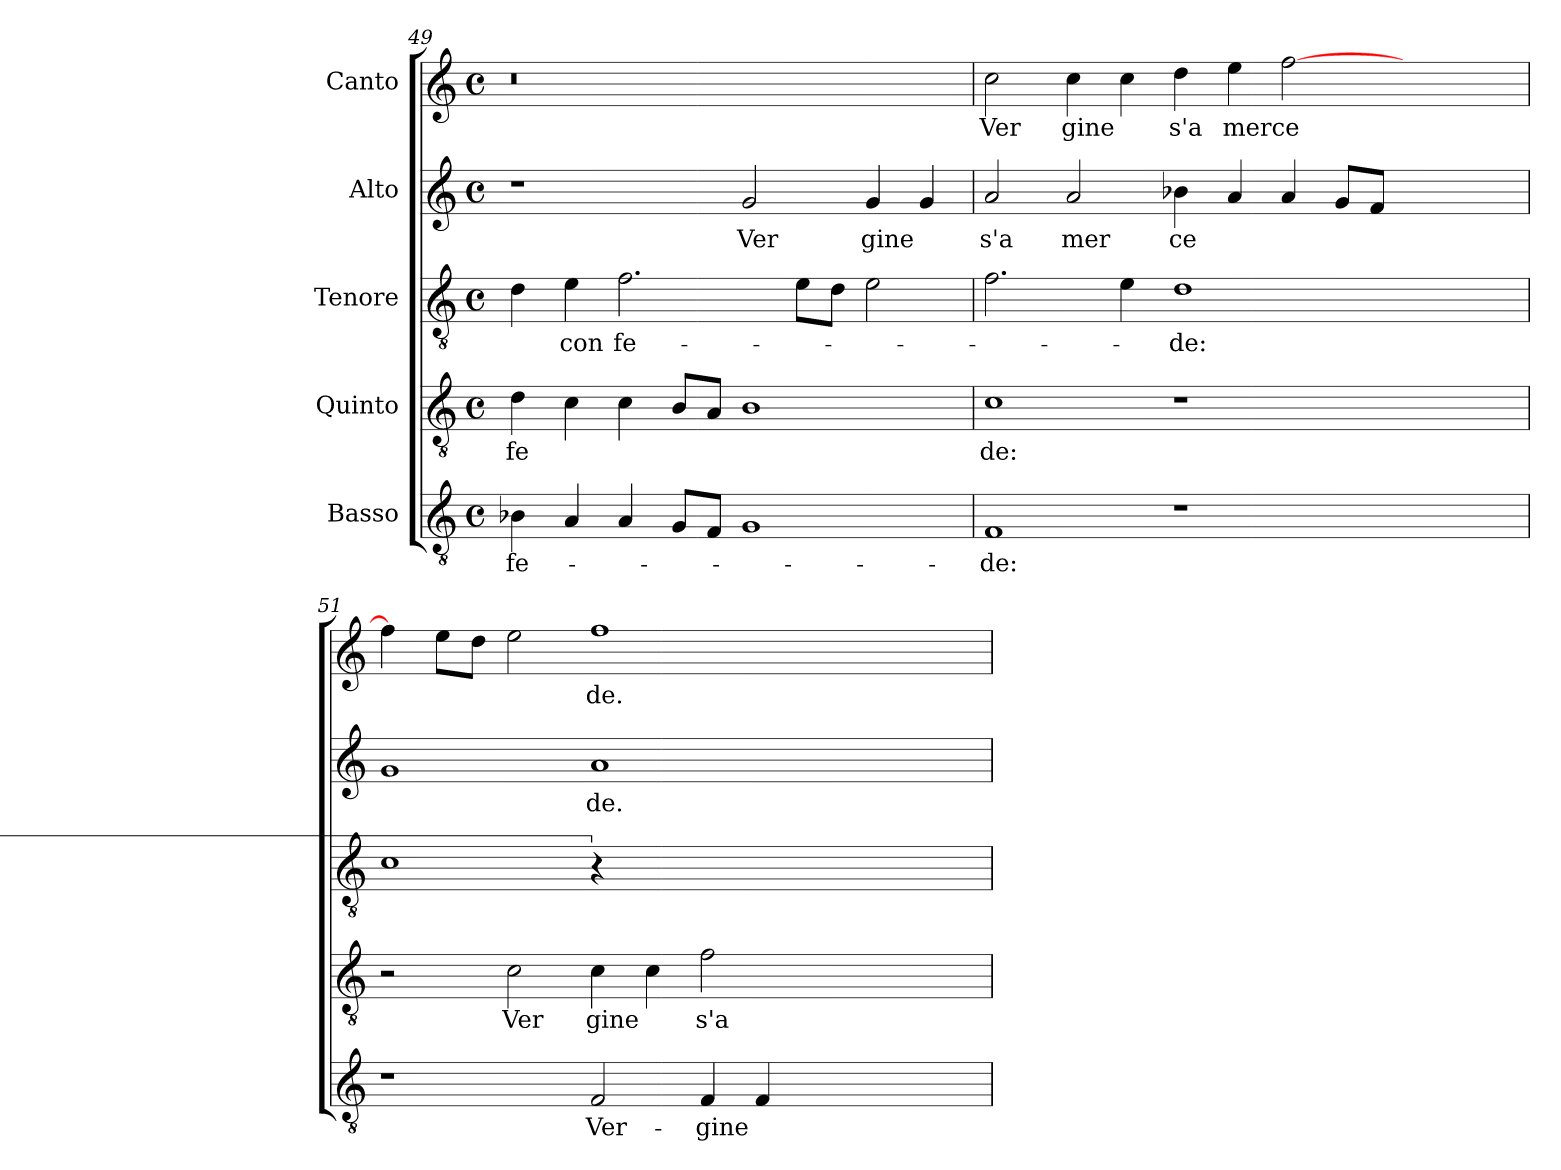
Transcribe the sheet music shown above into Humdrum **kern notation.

**kern	**text	**kern	**text	**kern	**text	**kern	**text	**kern	**text
*part5	*part5	*part4	*part4	*part3	*part3	*part2	*part2	*part1	*part1
*staff5	*staff5	*staff4	*staff4	*staff3	*staff3	*staff2	*staff2	*staff1	*staff1
*I"Basso	*	*I"Quinto	*	*I"Tenore	*	*I"Alto	*	*I"Canto	*
*clefGv2	*	*clefGv2	*	*clefGv2	*	*clefG2	*	*clefG2	*
*k[]	*	*	*	*	*	*	*	*	*
*C:	*	*	*	*	*	*	*	*	*
*M4/4	*	*M4/4	*	*M4/4	*	*M4/4	*	*M4/4	*
*met(c)	*	*met(c)	*	*met(c)	*	*met(c)	*	*met(c)	*
=49	=49	=49	=49	=49	=49	=49	=49	=49	=49
!	!LO:LY:b:cj	!	!LO:LY:b:cj	!	!	!	!	!	!
4B-\	fe-	4d\	fe	4d\	.	1r	.	0r	.
!	!	!	!	!	!LO:LY:b:cj	!	!	!	!
4A/	.	4c\	.	4e\	con	.	.	.	.
!	!	!	!	!	!LO:LY:b:cj	!	!	!	!
4A/	.	4c\	.	2.f\	fe-	.	.	.	.
8G/L	.	8B/L	.	.	.	.	.	.	.
8F/J	.	8A/J	.	.	.	.	.	.	.
!	!	!	!	!	!	!	!LO:LY:b:cj	!	!
1G	.	1B	.	.	.	2g/	Ver	.	.
.	.	.	.	8e\L	.	.	.	.	.
.	.	.	.	8d\J	.	.	.	.	.
!	!	!	!	!	!	!	!LO:LY:b	!	!
.	.	.	.	2e\	.	4g/	gine	.	.
.	.	.	.	.	.	4g/	.	.	.
=50	=50	=50	=50	=50	=50	=50	=50	=50	=50
!	!LO:LY:b:cj	!	!LO:LY:b:cj	!	!	!	!LO:LY:b:cj	!	!LO:LY:b:cj
1F	-de:	1c	de:	2.f\	.	2a/	s'a	2cc\	Ver
!	!	!	!	!	!	!	!LO:LY:b:cj	!	!LO:LY:b
.	.	.	.	.	.	2a/	mer	4cc\	gine
.	.	.	.	4e\	.	.	.	4cc\	.
!LO:N:vis=1	!	!LO:N:vis=1	!	!	!LO:LY:b:cj	!	!LO:LY:b:cj	!	!LO:LY:b:cj
0r	.	0r	.	1d	-de:	4b-X\	ce	4dd\	s'a
!	!	!	!	!	!	!	!	!	!LO:LY:b:cj
.	.	.	.	.	.	4a/	.	4ee\	merce
.	.	.	.	.	.	4a/	.	[>2ff\	.
.	.	.	.	.	.	8g/L	.	.	.
.	.	.	.	.	.	8f/J	.	.	.
.	.	.	.	1ryy	.	1ryy	.	1ryy	.
=51	=51	=51	=51	=51	=51	=51	=51	=51	=51
1r	.	2r	.	1c	.	1g	.	4ff\]	.
.	.	.	.	.	.	.	.	8ee\L	.
.	.	.	.	.	.	.	.	8dd\J	.
!	!	!	!LO:LY:b:cj	!	!	!	!	!	!
.	.	2c\	Ver	.	.	.	.	2ee\	.
!	!LO:LY:b:cj	!	!LO:LY:b	!LO:N:vis=1	!	!	!LO:LY:b:cj	!	!LO:LY:b:cj
2F/	Ver-	4c\	gine	4%9r	.	1a	de.	1ff	de.
.	.	4c\	.	.	.	.	.	.	.
!	!LO:LY:b	!	!LO:LY:b:cj	!	!	!	!	!	!
4F/	-gine	2f\	s'a	.	.	.	.	.	.
4F/	.	.	.	.	.	.	.	.	.
1ryy	.	1ryy	.	.	.	1ryy	.	1ryy	.
4ryy	.	4ryy	.	.	.	4ryy	.	4ryy	.
=	=	=	=	=	=	=	=	=	=
*-	*-	*-	*-	*-	*-	*-	*-	*-	*-
